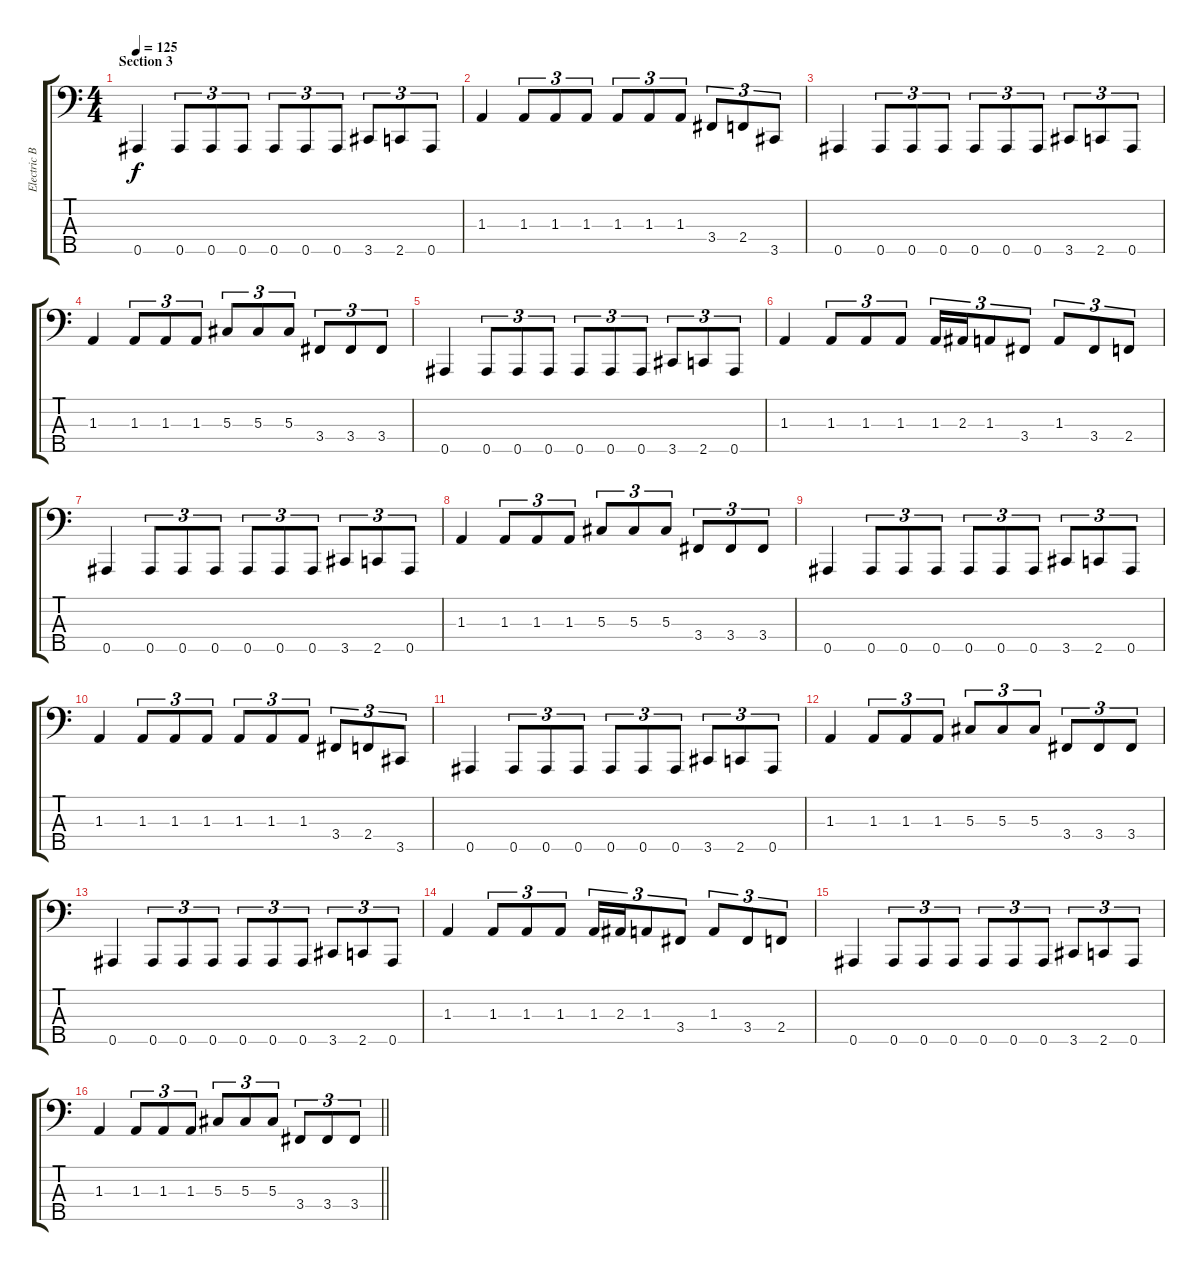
\track ("Electric Bass" "Electric B") {instrument electricbasspick}
\staff {score tabs}
\tuning (Gb2 Db2 Ab1 Eb1 Bb0) {hide}
\ts (4 4)
\section ("" "Section 3")
\tempo 125
\clef f4
\ks c
0.5.4{dy f} 0.5.8{tu (3 2)} 0.5.8{tu (3 2)} 0.5.8{tu (3 2)} 0.5.8{tu (3 2)} 0.5.8{tu (3 2)} 0.5.8{tu (3 2)} 3.5.8{tu (3 2)} 2.5.8{tu (3 2)} 0.5.8{tu (3 2)} |
1.3.4 1.3.8{tu (3 2)} 1.3.8{tu (3 2)} 1.3.8{tu (3 2)} 1.3.8{tu (3 2)} 1.3.8{tu (3 2)} 1.3.8{tu (3 2)} 3.4.8{tu (3 2)} 2.4.8{tu (3 2)} 3.5.8{tu (3 2)} |
0.5.4 0.5.8{tu (3 2)} 0.5.8{tu (3 2)} 0.5.8{tu (3 2)} 0.5.8{tu (3 2)} 0.5.8{tu (3 2)} 0.5.8{tu (3 2)} 3.5.8{tu (3 2)} 2.5.8{tu (3 2)} 0.5.8{tu (3 2)} |
1.3.4 1.3.8{tu (3 2)} 1.3.8{tu (3 2)} 1.3.8{tu (3 2)} 5.3.8{tu (3 2)} 5.3.8{tu (3 2)} 5.3.8{tu (3 2)} 3.4.8{tu (3 2)} 3.4.8{tu (3 2)} 3.4.8{tu (3 2)} |
0.5.4 0.5.8{tu (3 2)} 0.5.8{tu (3 2)} 0.5.8{tu (3 2)} 0.5.8{tu (3 2)} 0.5.8{tu (3 2)} 0.5.8{tu (3 2)} 3.5.8{tu (3 2)} 2.5.8{tu (3 2)} 0.5.8{tu (3 2)} |
1.3.4 1.3.8{tu (3 2)} 1.3.8{tu (3 2)} 1.3.8{tu (3 2)} 1.3.16{tu (3 2)} 2.3.16{tu (3 2)} 1.3.8{tu (3 2)} 3.4.8{tu (3 2)} 1.3.8{tu (3 2)} 3.4.8{tu (3 2)} 2.4.8{tu (3 2)} |
0.5.4 0.5.8{tu (3 2)} 0.5.8{tu (3 2)} 0.5.8{tu (3 2)} 0.5.8{tu (3 2)} 0.5.8{tu (3 2)} 0.5.8{tu (3 2)} 3.5.8{tu (3 2)} 2.5.8{tu (3 2)} 0.5.8{tu (3 2)} |
1.3.4 1.3.8{tu (3 2)} 1.3.8{tu (3 2)} 1.3.8{tu (3 2)} 5.3.8{tu (3 2)} 5.3.8{tu (3 2)} 5.3.8{tu (3 2)} 3.4.8{tu (3 2)} 3.4.8{tu (3 2)} 3.4.8{tu (3 2)} |
0.5.4 0.5.8{tu (3 2)} 0.5.8{tu (3 2)} 0.5.8{tu (3 2)} 0.5.8{tu (3 2)} 0.5.8{tu (3 2)} 0.5.8{tu (3 2)} 3.5.8{tu (3 2)} 2.5.8{tu (3 2)} 0.5.8{tu (3 2)} |
1.3.4 1.3.8{tu (3 2)} 1.3.8{tu (3 2)} 1.3.8{tu (3 2)} 1.3.8{tu (3 2)} 1.3.8{tu (3 2)} 1.3.8{tu (3 2)} 3.4.8{tu (3 2)} 2.4.8{tu (3 2)} 3.5.8{tu (3 2)} |
0.5.4 0.5.8{tu (3 2)} 0.5.8{tu (3 2)} 0.5.8{tu (3 2)} 0.5.8{tu (3 2)} 0.5.8{tu (3 2)} 0.5.8{tu (3 2)} 3.5.8{tu (3 2)} 2.5.8{tu (3 2)} 0.5.8{tu (3 2)} |
1.3.4 1.3.8{tu (3 2)} 1.3.8{tu (3 2)} 1.3.8{tu (3 2)} 5.3.8{tu (3 2)} 5.3.8{tu (3 2)} 5.3.8{tu (3 2)} 3.4.8{tu (3 2)} 3.4.8{tu (3 2)} 3.4.8{tu (3 2)} |
0.5.4 0.5.8{tu (3 2)} 0.5.8{tu (3 2)} 0.5.8{tu (3 2)} 0.5.8{tu (3 2)} 0.5.8{tu (3 2)} 0.5.8{tu (3 2)} 3.5.8{tu (3 2)} 2.5.8{tu (3 2)} 0.5.8{tu (3 2)} |
1.3.4 1.3.8{tu (3 2)} 1.3.8{tu (3 2)} 1.3.8{tu (3 2)} 1.3.16{tu (3 2)} 2.3.16{tu (3 2)} 1.3.8{tu (3 2)} 3.4.8{tu (3 2)} 1.3.8{tu (3 2)} 3.4.8{tu (3 2)} 2.4.8{tu (3 2)} |
0.5.4 0.5.8{tu (3 2)} 0.5.8{tu (3 2)} 0.5.8{tu (3 2)} 0.5.8{tu (3 2)} 0.5.8{tu (3 2)} 0.5.8{tu (3 2)} 3.5.8{tu (3 2)} 2.5.8{tu (3 2)} 0.5.8{tu (3 2)} |
\barLineRight lightlight
1.3.4 1.3.8{tu (3 2)} 1.3.8{tu (3 2)} 1.3.8{tu (3 2)} 5.3.8{tu (3 2)} 5.3.8{tu (3 2)} 5.3.8{tu (3 2)} 3.4.8{tu (3 2)} 3.4.8{tu (3 2)} 3.4.8{tu (3 2)}
